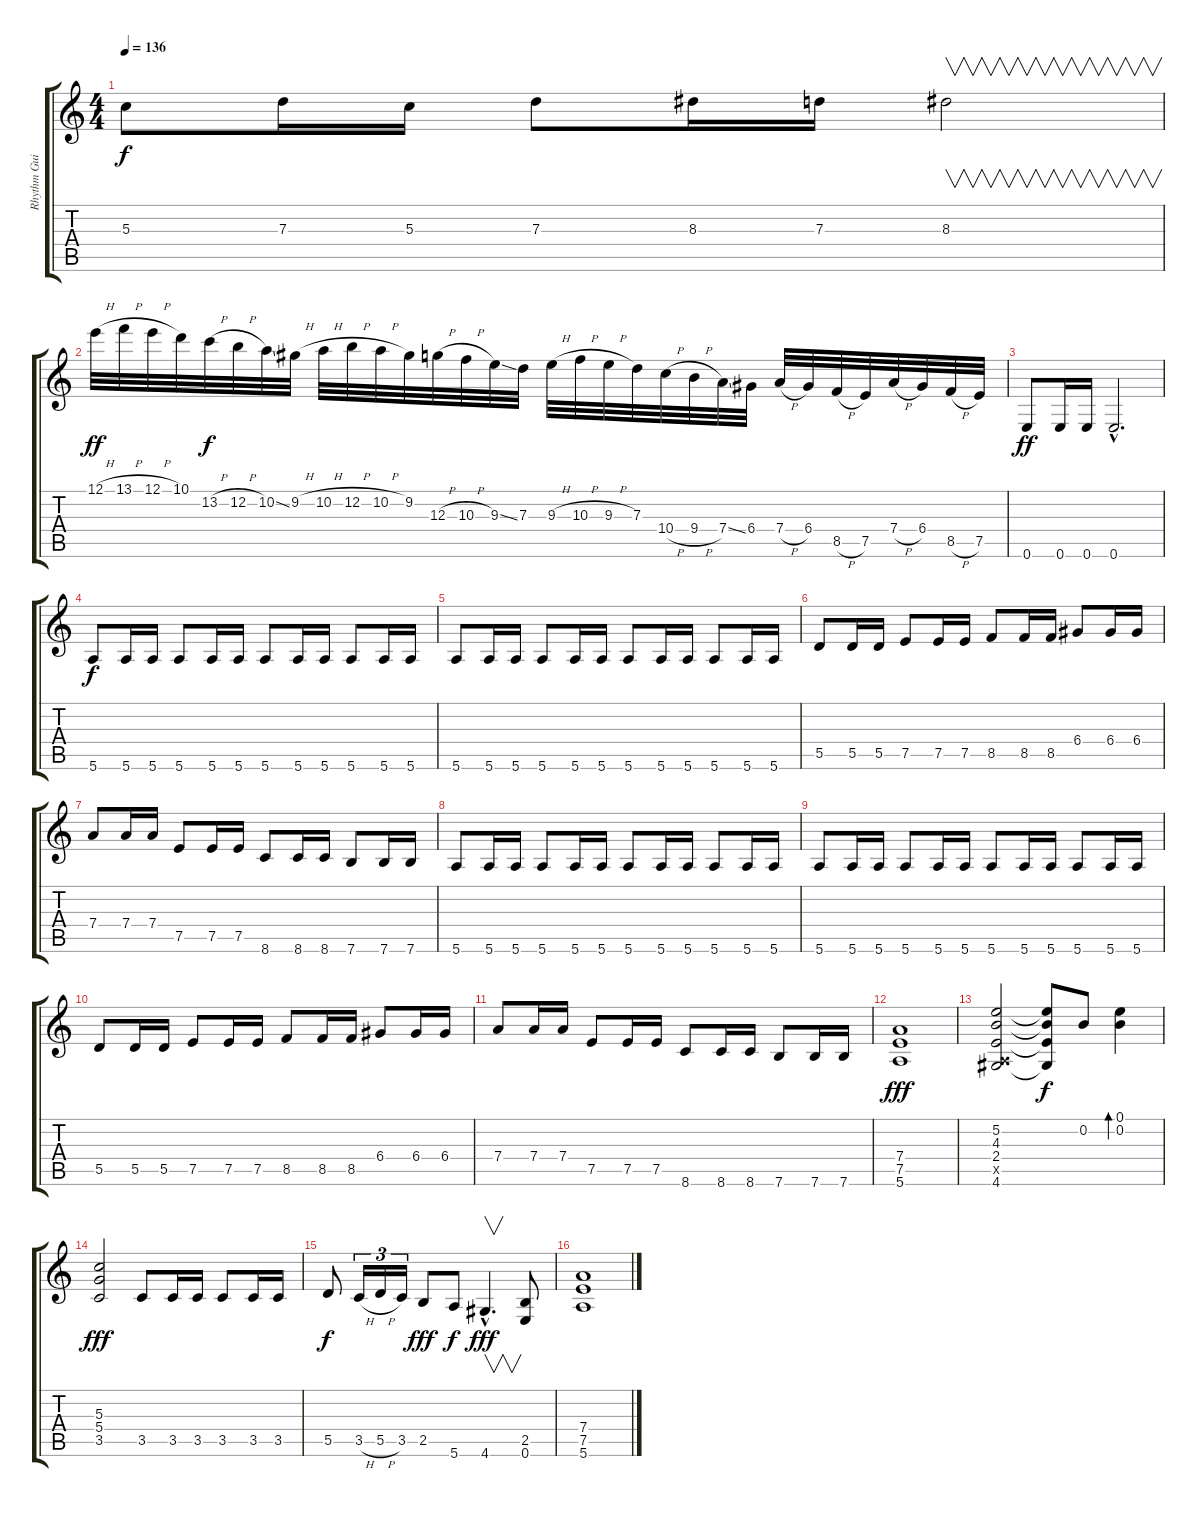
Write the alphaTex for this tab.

\track ("Rhythm Guitar" "Rhythm Gui") {instrument overdrivenguitar}
\staff {score tabs}
\tuning (E4 B3 G3 D3 A2 E2) {hide}
\ts (4 4)
\tempo 136
\clef g2
\ks c
5.3.8{dy f} 7.3.16 5.3.16 7.3.8 8.3.16 7.3.16 8.3.2{v} |
12.1{h}.32{dy ff} 13.1{h}.32 12.1{h}.32 10.1.32 13.2{h}.32{dy f} 12.2{h}.32 10.2{ss}.32 9.2{h}.32 10.2{h}.32 12.2{h}.32 10.2{h}.32 9.2.32 12.3{h}.32 10.3{h}.32 9.3{ss}.32 7.3.32 9.3{h}.32 10.3{h}.32 9.3{h}.32 7.3.32 10.4{h}.32 9.4{h}.32 7.4{ss}.32 6.4.32 7.4{h}.32 6.4.32 8.5{h}.32 7.5.32 7.4{h}.32 6.4.32 8.5{h}.32 7.5.32 |
0.6.8{dy ff} 0.6.16 0.6.16 0.6{hac}.2{d} |
5.6.8{dy f} 5.6.16 5.6.16 5.6.8 5.6.16 5.6.16 5.6.8 5.6.16 5.6.16 5.6.8 5.6.16 5.6.16 |
5.6.8 5.6.16 5.6.16 5.6.8 5.6.16 5.6.16 5.6.8 5.6.16 5.6.16 5.6.8 5.6.16 5.6.16 |
5.5.8 5.5.16 5.5.16 7.5.8 7.5.16 7.5.16 8.5.8 8.5.16 8.5.16 6.4.8 6.4.16 6.4.16 |
7.4.8 7.4.16 7.4.16 7.5.8 7.5.16 7.5.16 8.6.8 8.6.16 8.6.16 7.6.8 7.6.16 7.6.16 |
5.6.8 5.6.16 5.6.16 5.6.8 5.6.16 5.6.16 5.6.8 5.6.16 5.6.16 5.6.8 5.6.16 5.6.16 |
5.6.8 5.6.16 5.6.16 5.6.8 5.6.16 5.6.16 5.6.8 5.6.16 5.6.16 5.6.8 5.6.16 5.6.16 |
5.5.8 5.5.16 5.5.16 7.5.8 7.5.16 7.5.16 8.5.8 8.5.16 8.5.16 6.4.8 6.4.16 6.4.16 |
7.4.8 7.4.16 7.4.16 7.5.8 7.5.16 7.5.16 8.6.8 8.6.16 8.6.16 7.6.8 7.6.16 7.6.16 |
(7.4 7.5 5.6).1{dy fff} |
(5.2 4.3 2.4 0.5{x} 4.6).2 (5.2{t} 4.3{t} 2.4{t} 4.6{t}).8{dy f} 0.2.8 (0.1 0.2).4{bd 240} |
(5.3 5.4 3.5).2{dy fff} 3.5.8 3.5.16 3.5.16 3.5.8 3.5.16 3.5.16 |
5.5.8{dy f} 3.5{h}.16{tu (3 2)} 5.5{h}.16{tu (3 2)} 3.5.16{tu (3 2)} 2.5.8{dy fff} 5.6.8{dy f} 4.6{hac}.4{v d dy fff} (2.5 0.6).8 |
(7.4 7.5 5.6).1
